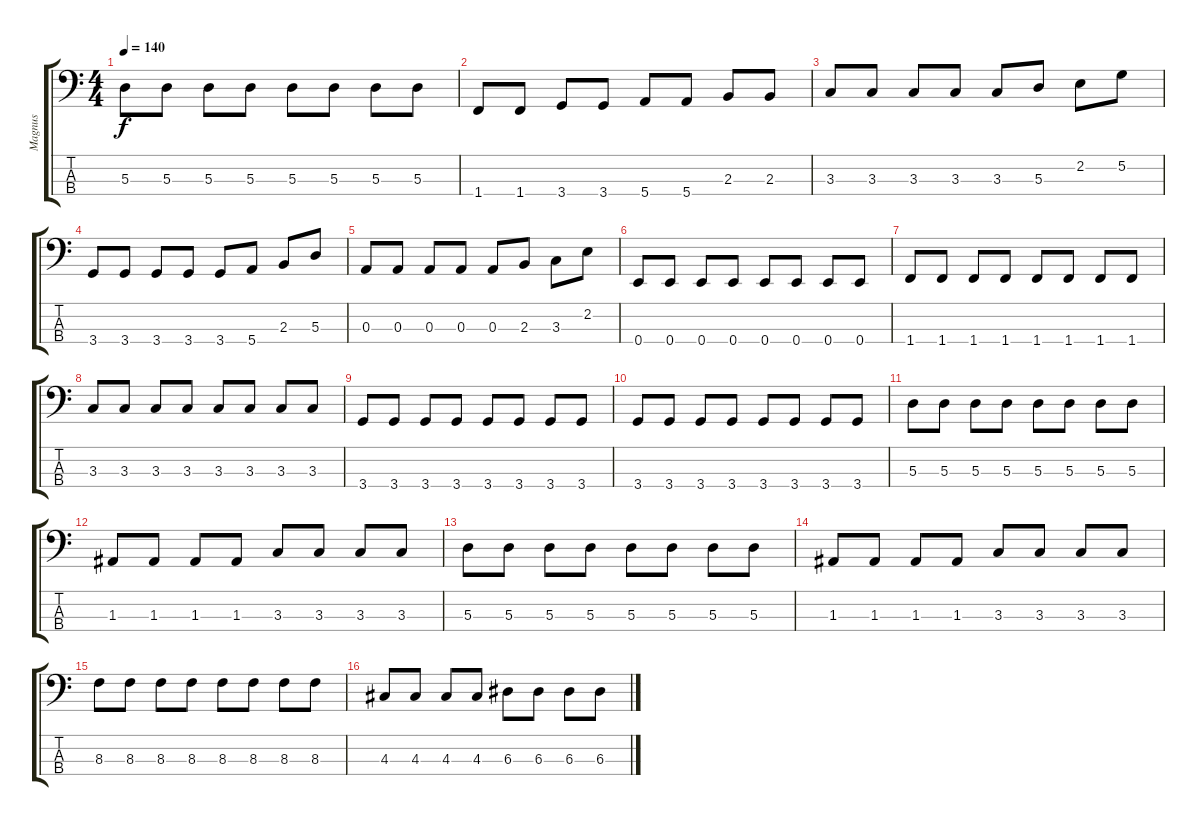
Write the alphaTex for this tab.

\track ("Magnus" "Magnus") {instrument electricbassfinger}
\staff {score tabs}
\tuning (G2 D2 A1 E1) {hide}
\ts (4 4)
\tempo 140
\clef f4
\ks c
5.3.8{dy f} 5.3.8 5.3.8 5.3.8 5.3.8 5.3.8 5.3.8 5.3.8 |
1.4.8 1.4.8 3.4.8 3.4.8 5.4.8 5.4.8 2.3.8 2.3.8 |
3.3.8 3.3.8 3.3.8 3.3.8 3.3.8 5.3.8 2.2.8 5.2.8 |
3.4.8 3.4.8 3.4.8 3.4.8 3.4.8 5.4.8 2.3.8 5.3.8 |
0.3.8 0.3.8 0.3.8 0.3.8 0.3.8 2.3.8 3.3.8 2.2.8 |
0.4.8 0.4.8 0.4.8 0.4.8 0.4.8 0.4.8 0.4.8 0.4.8 |
1.4.8 1.4.8 1.4.8 1.4.8 1.4.8 1.4.8 1.4.8 1.4.8 |
3.3.8 3.3.8 3.3.8 3.3.8 3.3.8 3.3.8 3.3.8 3.3.8 |
3.4.8 3.4.8 3.4.8 3.4.8 3.4.8 3.4.8 3.4.8 3.4.8 |
3.4.8 3.4.8 3.4.8 3.4.8 3.4.8 3.4.8 3.4.8 3.4.8 |
5.3.8 5.3.8 5.3.8 5.3.8 5.3.8 5.3.8 5.3.8 5.3.8 |
1.3.8 1.3.8 1.3.8 1.3.8 3.3.8 3.3.8 3.3.8 3.3.8 |
5.3.8 5.3.8 5.3.8 5.3.8 5.3.8 5.3.8 5.3.8 5.3.8 |
1.3.8 1.3.8 1.3.8 1.3.8 3.3.8 3.3.8 3.3.8 3.3.8 |
8.3.8 8.3.8 8.3.8 8.3.8 8.3.8 8.3.8 8.3.8 8.3.8 |
4.3.8 4.3.8 4.3.8 4.3.8 6.3.8 6.3.8 6.3.8 6.3.8
